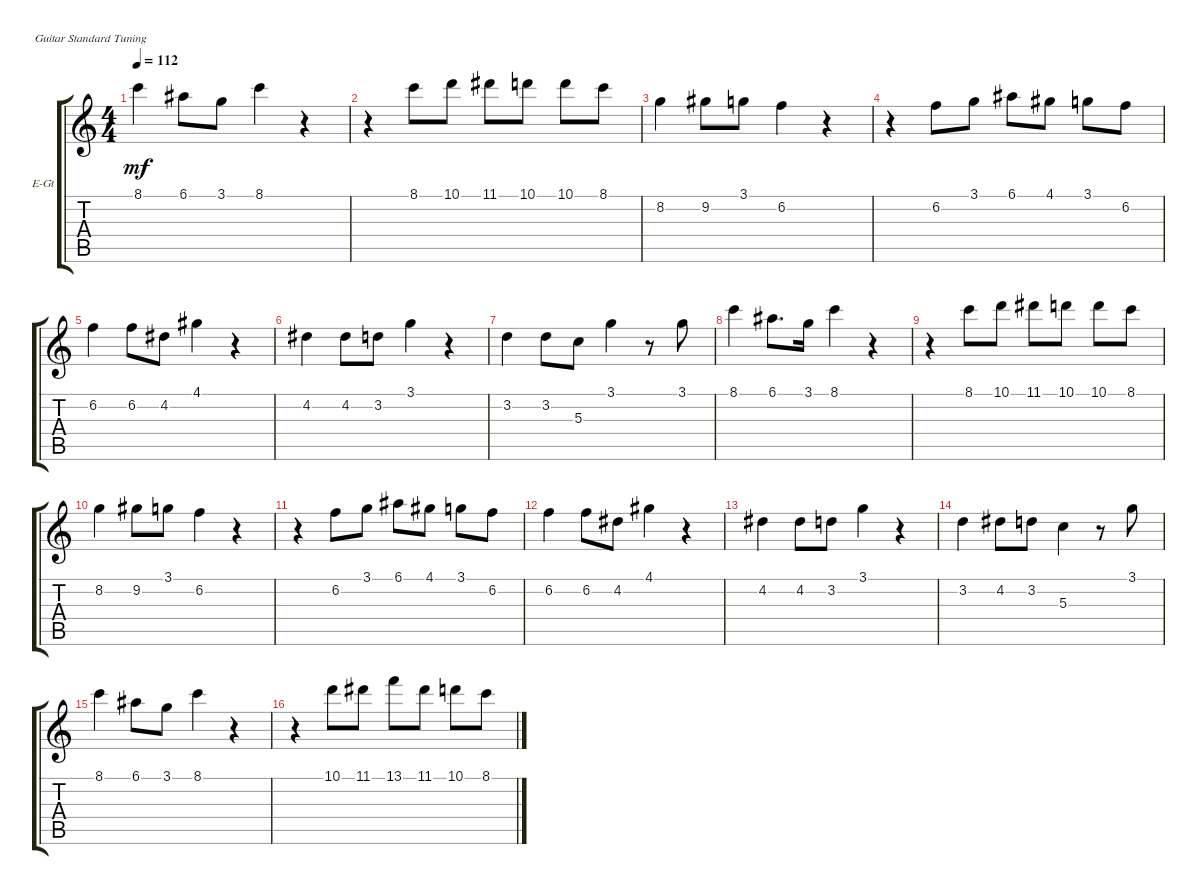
\bracketExtendMode groupsimilarinstruments
\firstSystemTrackNameOrientation horizontal
\otherSystemsTrackNameOrientation horizontal
\track ("Voice" "E-Gt") {instrument acousticgrandpiano}
\staff {score tabs}
\tuning (E4 B3 G3 D3 A2 E2)
\displaytranspose 12
\ts (4 4)
\tempo 112
\clef g2
\scale
0.333333
\ks c
8.1.4{dy mf} 6.1.8 3.1.8 8.1.4 r.4 |
\scale
0.333333 r.4 8.1.8 10.1.8 11.1.8 10.1.8 10.1.8 8.1.8 |
\scale
0.333333 8.2.4 9.2.8 3.1.8 6.2.4 r.4 |
\scale
0.333333 r.4 6.2.8 3.1.8 6.1.8 4.1.8 3.1.8 6.2.8 |
\scale
0.333333 6.2.4 6.2.8 4.2.8 4.1.4 r.4 |
\scale
0.333333 4.2.4 4.2.8 3.2.8 3.1.4 r.4 |
\scale
0.333333 3.2.4 3.2.8 5.3.8 3.1.4 r.8 3.1.8 |
\scale
0.333333 8.1.4 6.1.8{d} 3.1.16 8.1.4 r.4 |
\scale
0.333333 r.4 8.1.8 10.1.8 11.1.8 10.1.8 10.1.8 8.1.8 |
\scale
0.333333 8.2.4 9.2.8 3.1.8 6.2.4 r.4 |
\scale
0.333333 r.4 6.2.8 3.1.8 6.1.8 4.1.8 3.1.8 6.2.8 |
\scale
0.333333 6.2.4 6.2.8 4.2.8 4.1.4 r.4 |
\scale
0.333333 4.2.4 4.2.8 3.2.8 3.1.4 r.4 |
\scale
0.333333 3.2.4 4.2.8 3.2.8 5.3.4 r.8 3.1.8 |
\scale
0.333333 8.1.4 6.1.8 3.1.8 8.1.4 r.4 |
\scale
0.333333 r.4 10.1.8 11.1.8 13.1.8 11.1.8 10.1.8 8.1.8
